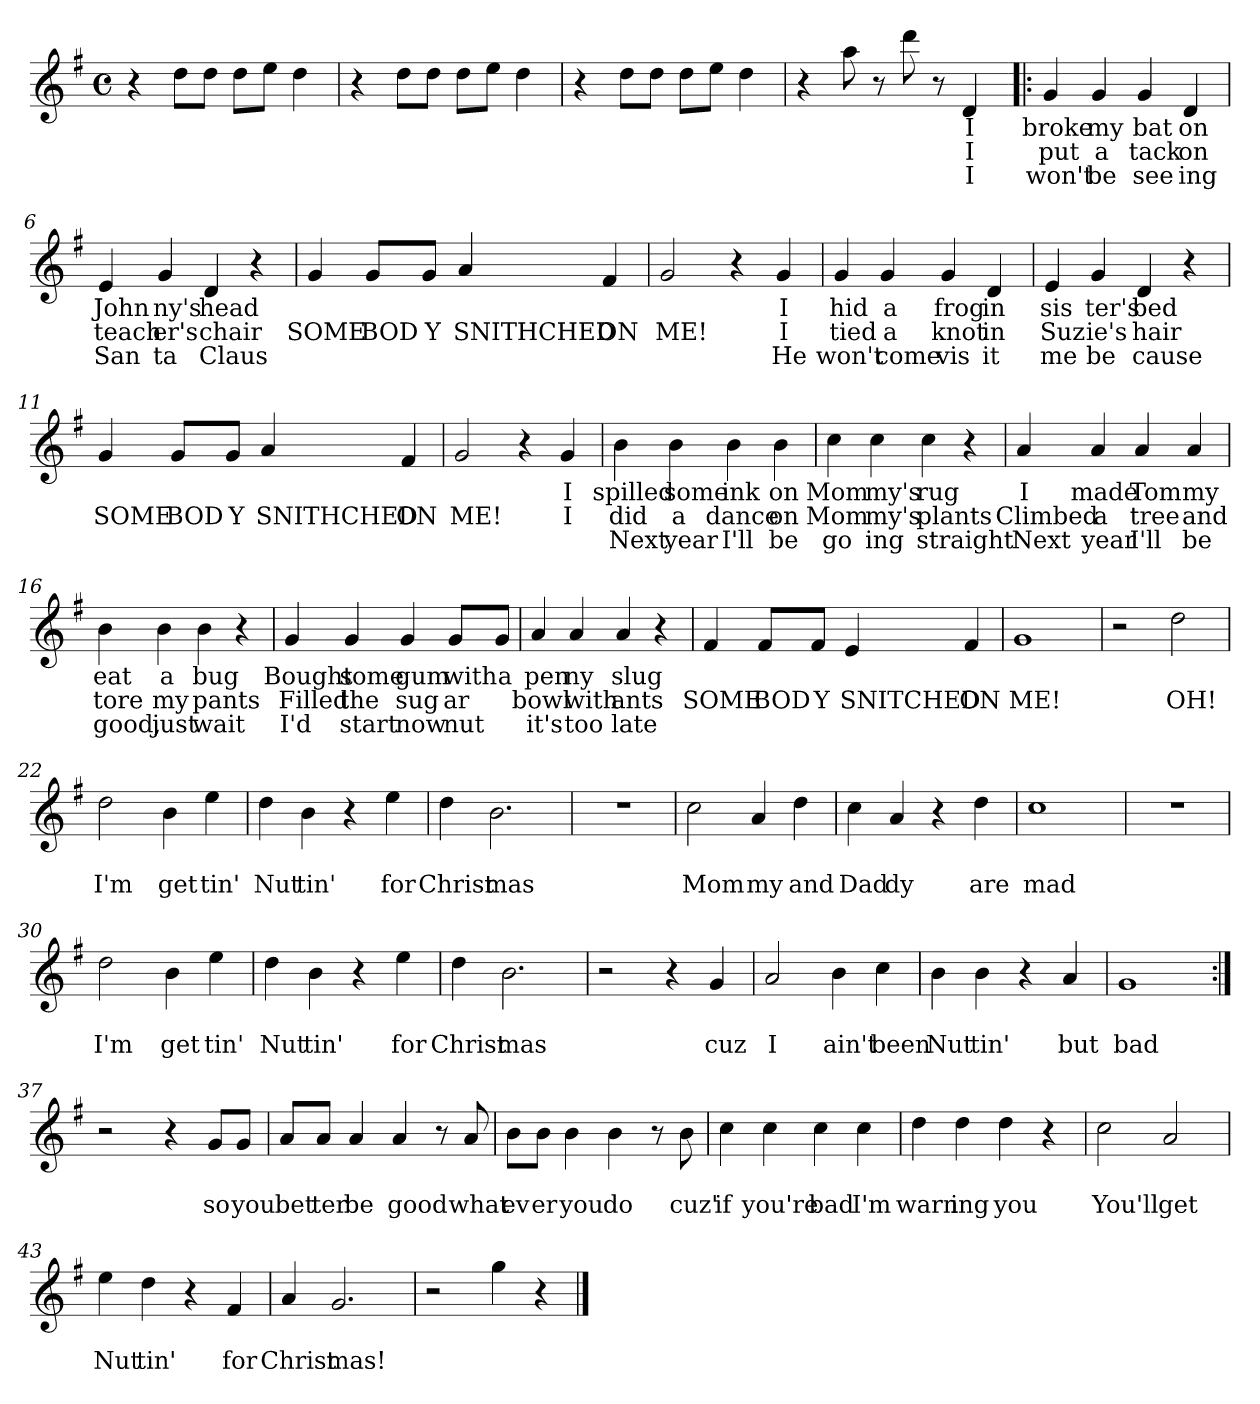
**kern	**text	**text	**text
*part1	*part1	*part1	*part1
*staff1	*staff1	*staff1	*staff1
*clefG2	*	*	*
*k[f#]	*	*	*
*G:	*	*	*
*M4/4	*	*	*
*met(c)	*	*	*
=1	=1	=1	=1
4r	.	.	.
8dd\L	.	.	.
8dd\J	.	.	.
8dd\L	.	.	.
8ee\J	.	.	.
4dd\	.	.	.
=2	=2	=2	=2
4r	.	.	.
8dd\L	.	.	.
8dd\J	.	.	.
8dd\L	.	.	.
8ee\J	.	.	.
4dd\	.	.	.
=3	=3	=3	=3
4r	.	.	.
8dd\L	.	.	.
8dd\J	.	.	.
8dd\L	.	.	.
8ee\J	.	.	.
4dd\	.	.	.
=4	=4	=4	=4
4r	.	.	.
8aa\	.	.	.
8r	.	.	.
8ddd\	.	.	.
8r	1.	2.	3.
4d/	I	I	I
!!LO:LB:g=z
=5!|:	=5!|:	=5!|:	=5!|:
4g/	broke	put	won't
4g/	my	a	be
4g/	bat	tack	see
4d/	on	on	ing
=6	=6	=6	=6
4e/	John	teach	San
4g/	ny's	er's	ta
4d/	head	chair	Claus
4r	.	.	.
=7	=7	=7	=7
4g/	.	SOME	.
8g/L	.	BOD	.
8g/J	.	Y	.
4a/	.	SNITHCHED	.
4f#/	.	ON	.
=8	=8	=8	=8
2g/	.	ME!	.
4r	.	.	.
4g/	I	I	He
!!LO:LB:g=z
=9	=9	=9	=9
4g/	hid	tied	won't
4g/	a	a	come
4g/	frog	knot	vis
4d/	in	in	it
=10	=10	=10	=10
4e/	sis	Suz	me
4g/	ter's	ie's	be
4d/	bed	hair	cause
4r	.	.	.
=11	=11	=11	=11
4g/	.	SOME	.
8g/L	.	BOD	.
8g/J	.	Y	.
4a/	.	SNITHCHED	.
4f#/	.	ON	.
=12	=12	=12	=12
2g/	.	ME!	.
4r	.	.	.
4g/	I	I	.
!!LO:LB:g=z
=13	=13	=13	=13
4b\	spilled	did	Next
4b\	some	a	year
4b\	ink	dance	I'll
4b\	on	on	be
=14	=14	=14	=14
4cc\	Mom	Mom	go
4cc\	my's	my's	ing
4cc\	rug	plants	straight
4r	.	.	.
=15	=15	=15	=15
4a/	I	Climbed	Next
4a/	made	a	year
4a/	Tom	tree	I'll
4a/	my	and	be
=16	=16	=16	=16
4b\	eat	tore	good,
4b\	a	my	just
4b\	bug	pants	wait
4r	.	.	.
!!LO:LB:g=z
=17	=17	=17	=17
4g/	Bought	Filled	I'd
4g/	some	the	start
4g/	gum	sug	now
8g/L	with	ar	nut
8g/J	a	.	.
=18	=18	=18	=18
4a/	pen	bowl	it's
4a/	ny	with	too
4a/	slug	ants	late
4r	.	.	.
=19	=19	=19	=19
4f#/	.	SOME	.
8f#/L	.	BOD	.
8f#/J	.	Y	.
4e/	.	SNITCHED	.
4f#/	.	ON	.
=20	=20	=20	=20
1g	.	ME!	.
!!LO:LB:g=z
=21	=21	=21	=21
2r	.	.	.
2dd\	.	OH!	.
=22	=22	=22	=22
2dd\	.	I'm	.
4b\	.	get	.
4ee\	.	tin'	.
=23	=23	=23	=23
4dd\	.	Nut	.
4b\	.	tin'	.
4r	.	.	.
4ee\	.	for	.
=24	=24	=24	=24
4dd\	.	Christ	.
2.b\	.	mas	.
!!LO:LB:g=z
=25	=25	=25	=25
1r	.	.	.
=26	=26	=26	=26
2cc\	.	Mom	.
4a/	.	my	.
4dd\	.	and	.
=27	=27	=27	=27
4cc\	.	Dad	.
4a/	.	dy	.
4r	.	.	.
4dd\	.	are	.
=28	=28	=28	=28
1cc	.	mad	.
!!LO:PB:g=z
=29	=29	=29	=29
1r	.	.	.
=30	=30	=30	=30
2dd\	.	I'm	.
4b\	.	get	.
4ee\	.	tin'	.
=31	=31	=31	=31
4dd\	.	Nut	.
4b\	.	tin'	.
4r	.	.	.
4ee\	.	for	.
=32	=32	=32	=32
4dd\	.	Christ	.
2.b\	.	mas	.
!!LO:LB:g=z
=33	=33	=33	=33
2r	.	.	.
4r	.	.	.
4g/	.	cuz	.
=34	=34	=34	=34
2a/	.	I	.
4b\	.	ain't	.
4cc\	.	been	.
=35	=35	=35	=35
4b\	.	Nut	.
4b\	.	tin'	.
4r	.	.	.
4a/	.	but	.
=36	=36	=36	=36
1g	.	bad	.
!!LO:LB:g=z
=37:|!	=37:|!	=37:|!	=37:|!
2r	.	.	.
4r	.	.	.
8g/L	.	so	.
8g/J	.	you	.
=38	=38	=38	=38
8a/L	.	bet	.
8a/J	.	ter	.
4a/	.	be	.
4a/	.	good	.
8r	.	.	.
8a/	.	what	.
=39	=39	=39	=39
8b\L	.	ev	.
8b\J	.	er	.
4b\	.	you	.
4b\	.	do	.
8r	.	.	.
8b\	.	cuz'	.
=40	=40	=40	=40
4cc\	.	if	.
4cc\	.	you're	.
4cc\	.	bad	.
4cc\	.	I'm	.
!!LO:LB:g=z
=41	=41	=41	=41
4dd\	.	warn	.
4dd\	.	ing	.
4dd\	.	you	.
4r	.	.	.
=42	=42	=42	=42
2cc\	.	You'll	.
2a/	.	get	.
=43	=43	=43	=43
4ee\	.	Nut	.
4dd\	.	tin'	.
4r	.	.	.
4f#/	.	for	.
=44	=44	=44	=44
4a/	.	Christ	.
2.g/	.	mas!	.
=45	=45	=45	=45
2r	.	.	.
4gg\	.	.	.
4r	.	.	.
==	==	==	==
*-	*-	*-	*-
